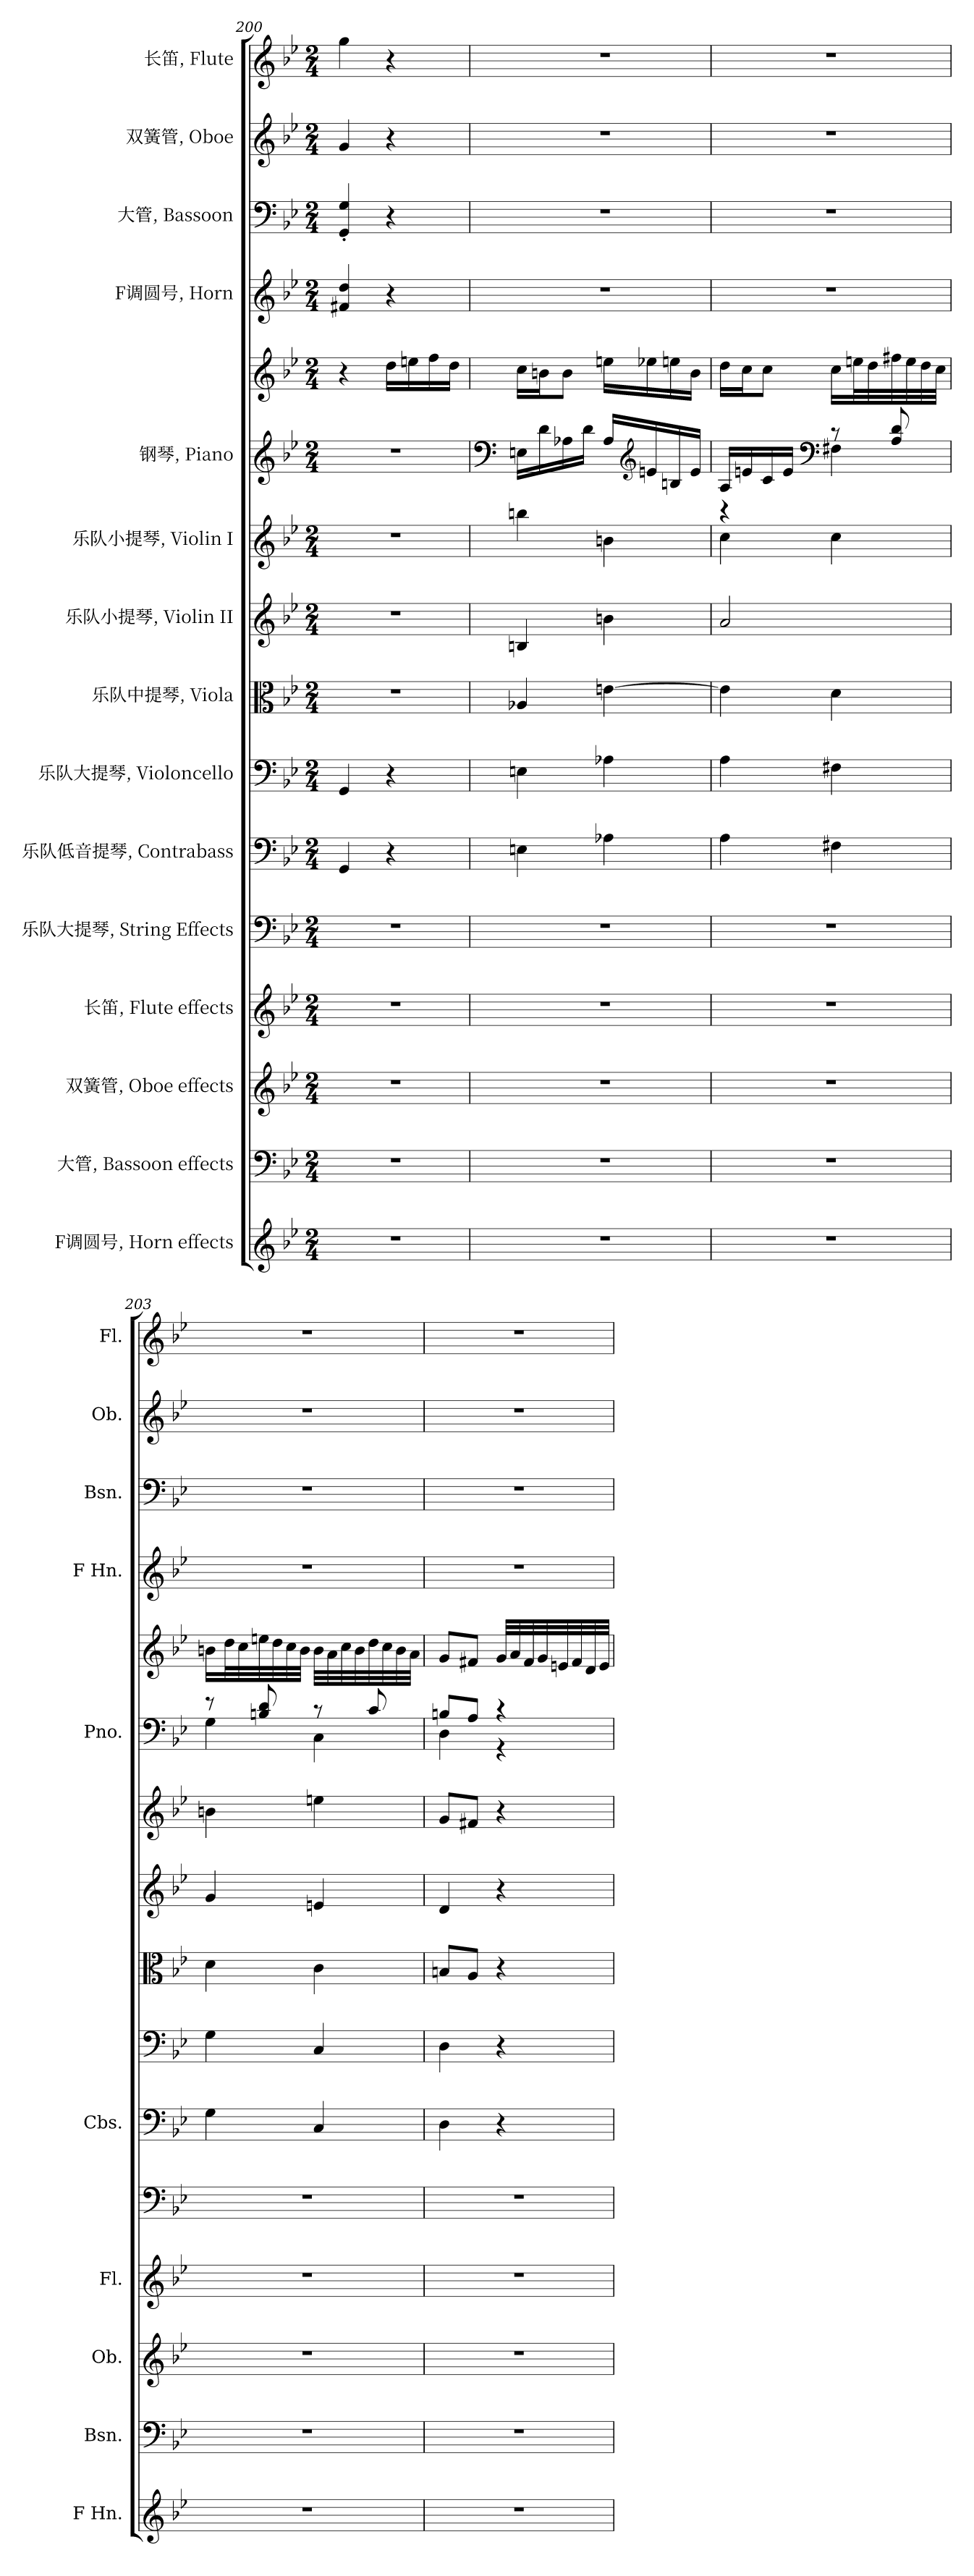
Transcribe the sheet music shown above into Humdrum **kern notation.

**kern	**kern	**kern	**kern	**kern	**kern	**kern	**kern	**kern	**kern	**kern	**kern	**kern	**kern	**kern	**kern
*part15	*part14	*part13	*part12	*part11	*part10	*part9	*part8	*part7	*part6	*part5	*part5	*part4	*part3	*part2	*part1
*staff16	*staff15	*staff14	*staff13	*staff12	*staff11	*staff10	*staff9	*staff8	*staff7	*staff6	*staff5	*staff4	*staff3	*staff2	*staff1
*I"F调圆号, Horn effects	*I"大管, Bassoon effects	*I"双簧管, Oboe effects	*I"长笛, Flute effects	*I"乐队大提琴, String Effects	*I"乐队低音提琴, Contrabass	*I"乐队大提琴, Violoncello	*I"乐队中提琴, Viola	*I"乐队小提琴, Violin II	*I"乐队小提琴, Violin I	*I"钢琴, Piano	*	*I"F调圆号, Horn	*I"大管, Bassoon	*I"双簧管, Oboe	*I"长笛, Flute
*I'F Hn.	*I'Bsn.	*I'Ob.	*I'Fl.	*	*I'Cbs.	*	*	*	*	*I'Pno.	*	*I'F Hn.	*I'Bsn.	*I'Ob.	*I'Fl.
*clefG2	*clefF4	*clefG2	*clefG2	*clefF4	*clefF4	*clefF4	*clefC3	*clefG2	*clefG2	*clefG2	*clefG2	*clefG2	*clefF4	*clefG2	*clefG2
*ITrd4c7	*	*	*	*	*ITrd7c12	*	*	*	*	*	*	*ITrd4c7	*	*	*
*k[b-e-a-]	*k[b-e-]	*k[b-e-]	*k[b-e-]	*k[b-e-]	*k[b-e-]	*k[b-e-]	*k[b-e-]	*k[b-e-]	*k[b-e-]	*k[b-e-]	*k[b-e-]	*k[b-e-a-]	*k[b-e-]	*k[b-e-]	*k[b-e-]
*M2/4	*M2/4	*M2/4	*M2/4	*M2/4	*M2/4	*M2/4	*M2/4	*M2/4	*M2/4	*M2/4	*M2/4	*M2/4	*M2/4	*M2/4	*M2/4
=200	=200	=200	=200	=200	=200	=200	=200	=200	=200	=200	=200	=200	=200	=200	=200
2r	2r	2r	2r	2r	4GGG/	4GG/	2r	2r	2r	2r	4r	4Bn/ 4g/	4GG/' 4G/'	4g/	4gg\
.	.	.	.	.	4r	4r	.	.	.	.	16dd\LL	4r	4r	4r	4r
.	.	.	.	.	.	.	.	.	.	.	16een\	.	.	.	.
.	.	.	.	.	.	.	.	.	.	.	16ff\	.	.	.	.
.	.	.	.	.	.	.	.	.	.	.	16dd\JJ	.	.	.	.
!!LO:PB:g=z
=201	=201	=201	=201	=201	=201	=201	=201	=201	=201	=201	=201	=201	=201	=201	=201
*	*	*	*	*	*	*	*	*	*	*clefF4	*	*	*	*	*
2r	2r	2r	2r	2r	4EEn\	4En\	4A-X/	4Bn/	4bbn\	16En\LL	16cc\LL	2r	2r	2r	2r
.	.	.	.	.	.	.	.	.	.	16d\	16bn\J	.	.	.	.
.	.	.	.	.	.	.	.	.	.	16A-X\	8b\J	.	.	.	.
.	.	.	.	.	.	.	.	.	.	16d\JJ	.	.	.	.	.
.	.	.	.	.	4AA-X\	4A-X\	[4en\	4bn\	4bn\	16A-/LL	16een\LL	.	.	.	.
*	*	*	*	*	*	*	*	*	*	*clefG2	*	*	*	*	*
.	.	.	.	.	.	.	.	.	.	16en/	16ee-X\	.	.	.	.
.	.	.	.	.	.	.	.	.	.	16Bn/	16een\	.	.	.	.
.	.	.	.	.	.	.	.	.	.	16e/JJ	16b\JJ	.	.	.	.
=202	=202	=202	=202	=202	=202	=202	=202	=202	=202	=202	=202	=202	=202	=202	=202
*	*	*	*	*	*	*	*	*	*	*^	*	*	*	*	*
2r	2r	2r	2r	2r	4AA\	4A\	4e\]	2a/	4cc\	16A/LL	4r	16dd\LL	2r	2r	2r	2r
.	.	.	.	.	.	.	.	.	.	16en/	.	16cc\J	.	.	.	.
.	.	.	.	.	.	.	.	.	.	16c/	.	8cc\J	.	.	.	.
.	.	.	.	.	.	.	.	.	.	16e/JJ	.	.	.	.	.	.
*	*	*	*	*	*	*	*	*	*	*clefF4	*	*	*	*	*	*
.	.	.	.	.	4FF#X\	4F#X\	4d\	.	4cc\	8r	4F#X\	16cc\LL	.	.	.	.
.	.	.	.	.	.	.	.	.	.	.	.	32een\L	.	.	.	.
.	.	.	.	.	.	.	.	.	.	.	.	32dd\	.	.	.	.
.	.	.	.	.	.	.	.	.	.	8A/ 8d/	.	32ff#X\	.	.	.	.
.	.	.	.	.	.	.	.	.	.	.	.	32ee\	.	.	.	.
.	.	.	.	.	.	.	.	.	.	.	.	32dd\	.	.	.	.
.	.	.	.	.	.	.	.	.	.	.	.	32cc\JJJ	.	.	.	.
!!LO:PB:g=z
=203	=203	=203	=203	=203	=203	=203	=203	=203	=203	=203	=203	=203	=203	=203	=203	=203
2r	2r	2r	2r	2r	4GG\	4G\	4d\	4g/	4bn\	8r	4G\	16bn\LL	2r	2r	2r	2r
.	.	.	.	.	.	.	.	.	.	.	.	32dd\L	.	.	.	.
.	.	.	.	.	.	.	.	.	.	.	.	32cc\	.	.	.	.
.	.	.	.	.	.	.	.	.	.	8Bn/ 8d/	.	32een\	.	.	.	.
.	.	.	.	.	.	.	.	.	.	.	.	32dd\	.	.	.	.
.	.	.	.	.	.	.	.	.	.	.	.	32cc\	.	.	.	.
.	.	.	.	.	.	.	.	.	.	.	.	32b\JJJ	.	.	.	.
.	.	.	.	.	4CC/	4C/	4c\	4en/	4een\	8r	4C\	32b\LLL	.	.	.	.
.	.	.	.	.	.	.	.	.	.	.	.	32a\	.	.	.	.
.	.	.	.	.	.	.	.	.	.	.	.	32cc\	.	.	.	.
.	.	.	.	.	.	.	.	.	.	.	.	32b\	.	.	.	.
.	.	.	.	.	.	.	.	.	.	8c/	.	32dd\	.	.	.	.
.	.	.	.	.	.	.	.	.	.	.	.	32cc\	.	.	.	.
.	.	.	.	.	.	.	.	.	.	.	.	32b\	.	.	.	.
.	.	.	.	.	.	.	.	.	.	.	.	32a\JJJ	.	.	.	.
=204	=204	=204	=204	=204	=204	=204	=204	=204	=204	=204	=204	=204	=204	=204	=204	=204
2r	2r	2r	2r	2r	4DD\	4D\	8Bn/L	4d/	8g/L	8Bn/L	4D\	8g/L	2r	2r	2r	2r
.	.	.	.	.	.	.	8A/J	.	8f#X/J	8A/J	.	8f#X/J	.	.	.	.
.	.	.	.	.	4r	4r	4r	4r	4r	4r	4r	32g/LLL	.	.	.	.
.	.	.	.	.	.	.	.	.	.	.	.	32a/	.	.	.	.
.	.	.	.	.	.	.	.	.	.	.	.	32f#/	.	.	.	.
.	.	.	.	.	.	.	.	.	.	.	.	32g/	.	.	.	.
.	.	.	.	.	.	.	.	.	.	.	.	32en/	.	.	.	.
.	.	.	.	.	.	.	.	.	.	.	.	32f#/	.	.	.	.
.	.	.	.	.	.	.	.	.	.	.	.	32d/	.	.	.	.
.	.	.	.	.	.	.	.	.	.	.	.	32e/JJJ	.	.	.	.
*	*	*	*	*	*	*	*	*	*	*v	*v	*	*	*	*	*
=	=	=	=	=	=	=	=	=	=	=	=	=	=	=	=
*-	*-	*-	*-	*-	*-	*-	*-	*-	*-	*-	*-	*-	*-	*-	*-
